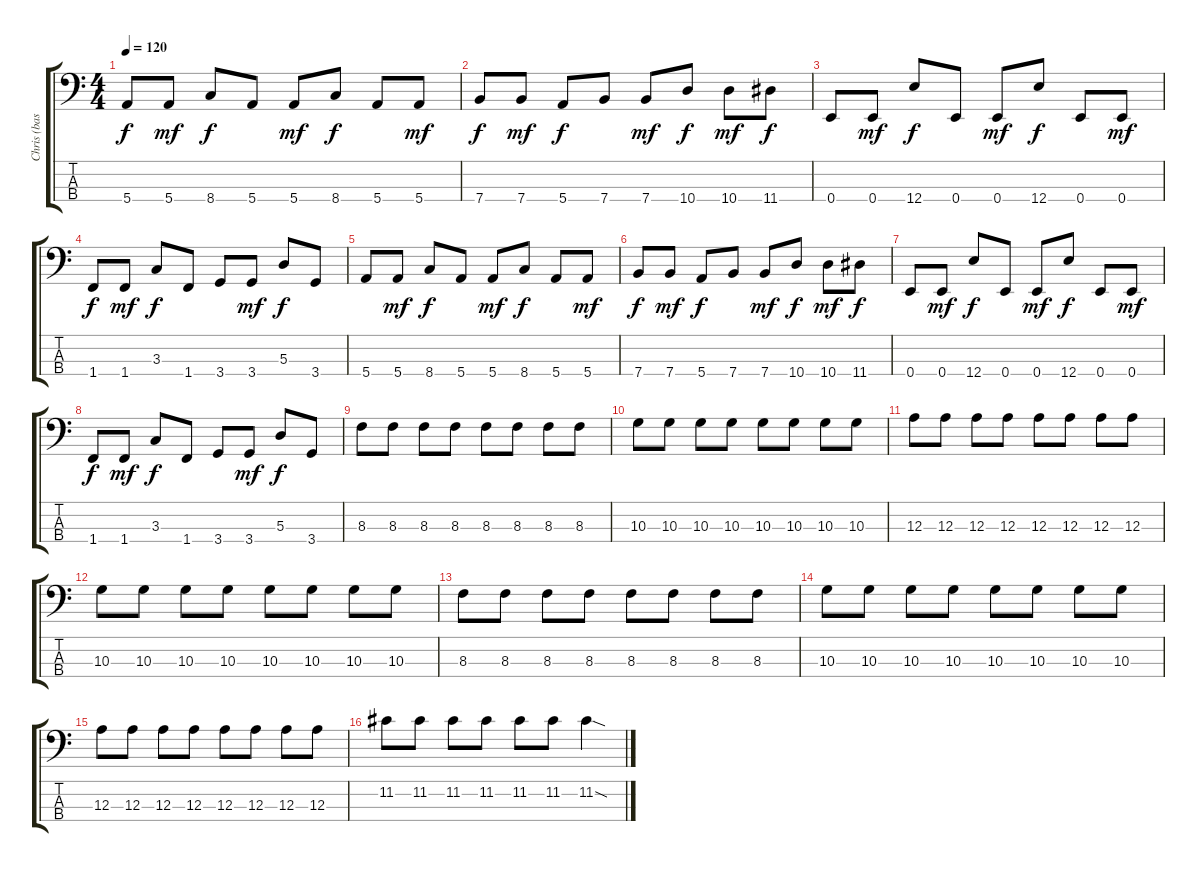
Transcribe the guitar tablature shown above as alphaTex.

\track ("Chris (bass)" "Chris (bas") {instrument electricbassfinger}
\staff {score tabs}
\tuning (G2 D2 A1 E1) {hide}
\ts (4 4)
\tempo 120
\clef f4
\ks c
5.4.8{dy f} 5.4.8{dy mf} 8.4.8{dy f} 5.4.8 5.4.8{dy mf} 8.4.8{dy f} 5.4.8 5.4.8{dy mf} |
7.4.8{dy f} 7.4.8{dy mf} 5.4.8{dy f} 7.4.8 7.4.8{dy mf} 10.4.8{dy f} 10.4.8{dy mf} 11.4.8{dy f} |
0.4.8 0.4.8{dy mf} 12.4.8{dy f} 0.4.8 0.4.8{dy mf} 12.4.8{dy f} 0.4.8 0.4.8{dy mf} |
1.4.8{dy f} 1.4.8{dy mf} 3.3.8{dy f} 1.4.8 3.4.8 3.4.8{dy mf} 5.3.8{dy f} 3.4.8 |
5.4.8 5.4.8{dy mf} 8.4.8{dy f} 5.4.8 5.4.8{dy mf} 8.4.8{dy f} 5.4.8 5.4.8{dy mf} |
7.4.8{dy f} 7.4.8{dy mf} 5.4.8{dy f} 7.4.8 7.4.8{dy mf} 10.4.8{dy f} 10.4.8{dy mf} 11.4.8{dy f} |
0.4.8 0.4.8{dy mf} 12.4.8{dy f} 0.4.8 0.4.8{dy mf} 12.4.8{dy f} 0.4.8 0.4.8{dy mf} |
1.4.8{dy f} 1.4.8{dy mf} 3.3.8{dy f} 1.4.8 3.4.8 3.4.8{dy mf} 5.3.8{dy f} 3.4.8 |
8.3.8 8.3.8 8.3.8 8.3.8 8.3.8 8.3.8 8.3.8 8.3.8 |
10.3.8 10.3.8 10.3.8 10.3.8 10.3.8 10.3.8 10.3.8 10.3.8 |
12.3.8 12.3.8 12.3.8 12.3.8 12.3.8 12.3.8 12.3.8 12.3.8 |
10.3.8 10.3.8 10.3.8 10.3.8 10.3.8 10.3.8 10.3.8 10.3.8 |
8.3.8 8.3.8 8.3.8 8.3.8 8.3.8 8.3.8 8.3.8 8.3.8 |
10.3.8 10.3.8 10.3.8 10.3.8 10.3.8 10.3.8 10.3.8 10.3.8 |
12.3.8 12.3.8 12.3.8 12.3.8 12.3.8 12.3.8 12.3.8 12.3.8 |
11.2.8 11.2.8 11.2.8 11.2.8 11.2.8 11.2.8 11.2{sod}.4
